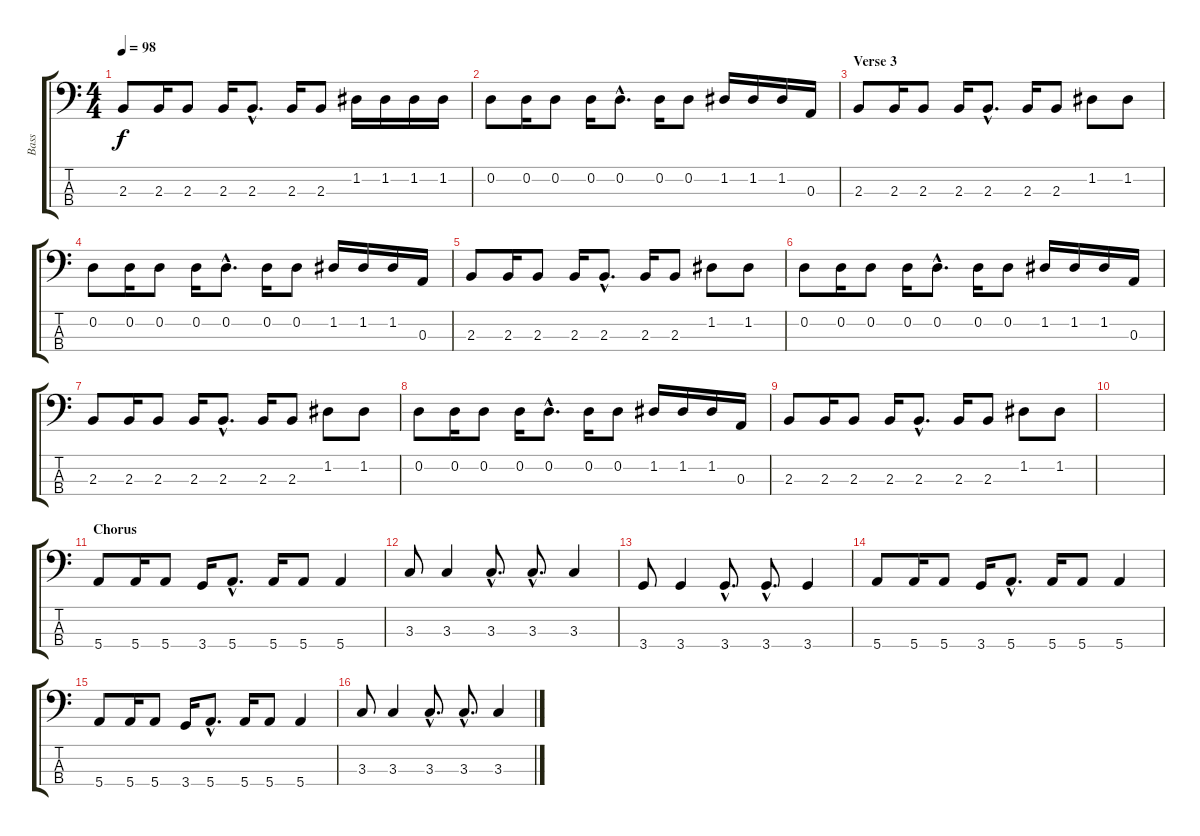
\track ("Bass" "Bass") {instrument electricbassfinger}
\staff {score tabs}
\tuning (G2 D2 A1 E1) {hide}
\ts (4 4)
\tempo 98
\clef f4
\ks c
2.3.8{dy f} 2.3.16 2.3.8 2.3.16 2.3{hac}.8{d} 2.3.16 2.3.8 1.2.16 1.2.16 1.2.16 1.2.16 |
0.2.8 0.2.16 0.2.8 0.2.16 0.2{hac}.8{d} 0.2.16 0.2.8 1.2.16 1.2.16 1.2.16 0.3.16 |
\section ("" "Verse 3")
2.3.8 2.3.16 2.3.8 2.3.16 2.3{hac}.8{d} 2.3.16 2.3.8 1.2.8 1.2.8 |
0.2.8 0.2.16 0.2.8 0.2.16 0.2{hac}.8{d} 0.2.16 0.2.8 1.2.16 1.2.16 1.2.16 0.3.16 |
2.3.8 2.3.16 2.3.8 2.3.16 2.3{hac}.8{d} 2.3.16 2.3.8 1.2.8 1.2.8 |
0.2.8 0.2.16 0.2.8 0.2.16 0.2{hac}.8{d} 0.2.16 0.2.8 1.2.16 1.2.16 1.2.16 0.3.16 |
2.3.8 2.3.16 2.3.8 2.3.16 2.3{hac}.8{d} 2.3.16 2.3.8 1.2.8 1.2.8 |
0.2.8 0.2.16 0.2.8 0.2.16 0.2{hac}.8{d} 0.2.16 0.2.8 1.2.16 1.2.16 1.2.16 0.3.16 |
2.3.8 2.3.16 2.3.8 2.3.16 2.3{hac}.8{d} 2.3.16 2.3.8 1.2.8 1.2.8 |
|
\section ("" "Chorus")
5.4.8{instrument electricbassfinger} 5.4.16 5.4.8 3.4.16 5.4{hac}.8{d} 5.4.16 5.4.8 5.4.4 |
3.3.8 3.3.4 3.3{hac}.8{d} 3.3{hac}.8{d} 3.3.4 |
3.4.8 3.4.4 3.4{hac}.8{d} 3.4{hac}.8{d} 3.4.4 |
5.4.8 5.4.16 5.4.8 3.4.16 5.4{hac}.8{d} 5.4.16 5.4.8 5.4.4 |
5.4.8{instrument electricbassfinger} 5.4.16 5.4.8 3.4.16 5.4{hac}.8{d} 5.4.16 5.4.8 5.4.4 |
3.3.8 3.3.4 3.3{hac}.8{d} 3.3{hac}.8{d} 3.3.4
